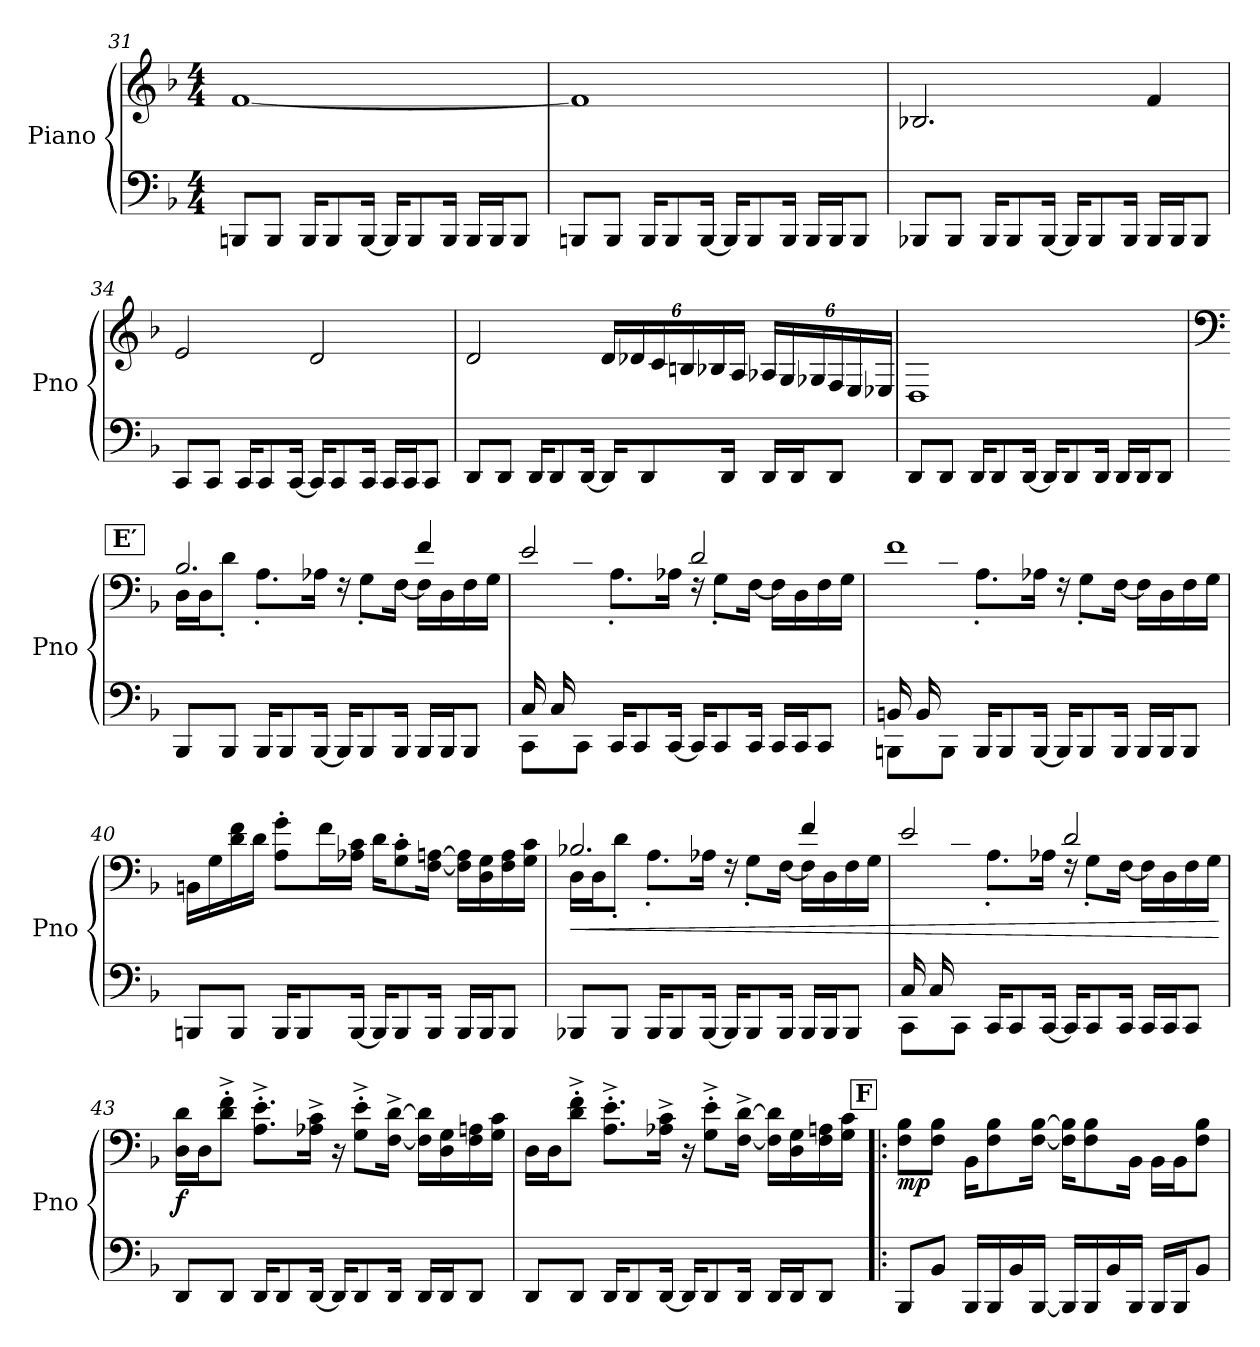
**kern	**kern	**dynam
*part1	*part1	*part1
*staff2	*staff1	*staff1/2
*I"Piano	*	*
*I'Pno	*	*
!!LO:LB:g=z
*clefF4	*clefG2	*
*k[b-]	*k[b-]	*
*M4/4	*M4/4	*
=31	=31	=31
8BBBn/L	[1f	.
8BBB/J	.	.
16BBB/KL	.	.
8BBB/	.	.
[16BBB/Jk	.	.
16BBB/KL]	.	.
8BBB/	.	.
16BBB/Jk	.	.
16BBB/LL	.	.
16BBB/J	.	.
8BBB/J	.	.
=32	=32	=32
8BBBn/L	1f]	.
8BBB/J	.	.
16BBB/KL	.	.
8BBB/	.	.
[16BBB/Jk	.	.
16BBB/KL]	.	.
8BBB/	.	.
16BBB/Jk	.	.
16BBB/LL	.	.
16BBB/J	.	.
8BBB/J	.	.
!!LO:LB:g=z
=33	=33	=33
8BBB-X/L	2.B-X/	.
8BBB-/J	.	.
16BBB-/KL	.	.
8BBB-/	.	.
[16BBB-/Jk	.	.
16BBB-/KL]	.	.
8BBB-/	.	.
16BBB-/Jk	.	.
16BBB-/LL	4f/	.
16BBB-/J	.	.
8BBB-/J	.	.
=34	=34	=34
8CC/L	2e/	.
8CC/J	.	.
16CC/KL	.	.
8CC/	.	.
[16CC/Jk	.	.
16CC/KL]	2d/	.
8CC/	.	.
16CC/Jk	.	.
16CC/LL	.	.
16CC/J	.	.
8CC/J	.	.
!!LO:LB:g=z
=35	=35	=35
8DD/L	2d/	.
8DD/J	.	.
16DD/KL	.	.
8DD/	.	.
[16DD/Jk	.	.
*	*Xbrackettup	*
16DD/KL]	24d/LL	.
.	24d-X/	.
8DD/	.	.
.	24c/	.
.	24Bn/	.
.	24B-X/	.
16DD/Jk	.	.
.	24A/JJ	.
16DD/LL	24A-X/LL	.
.	24G/	.
16DD/J	.	.
.	24G-X/	.
8DD/J	24F/	.
.	24E/	.
.	24E-X/JJ	.
=36	=36	=36
8DD/L	1D	.
8DD/J	.	.
16DD/KL	.	.
8DD/	.	.
[16DD/Jk	.	.
16DD/KL]	.	.
8DD/	.	.
16DD/Jk	.	.
16DD/LL	.	.
16DD/J	.	.
8DD/J	.	.
!!LO:LB:g=z
!!LO:REH:place=s1:a:B:fs=14:t=E′
=37	=37	=37
*	*clefF4	*
*	*^	*
8BBB-/L	2.B-/	16D\LL	.
.	.	16D\J	.
8BBB-/J	.	8d'\J	.
16BBB-/KL	.	8.A'\L	.
8BBB-/	.	.	.
[16BBB-/Jk	.	16A-X\Jk	.
16BBB-/KL]	.	16rF	.
8BBB-/	.	8G'\L	.
16BBB-/Jk	.	[16F\Jk	.
16BBB-/LL	4f/	16F\LL]	.
16BBB-/J	.	16D\	.
8BBB-/J	.	16F\	.
.	.	16G\JJ	.
=38	=38	=38	=38
*^	*	*	*
16C/LL	8CC\L	2e/	8ryy	.
16C/J	.	.	.	.
2..ryy	8CC\J	.	8d'\J	.
.	16CC/KL	.	8.A'\L	.
.	8CC/	.	.	.
.	[16CC/Jk	.	16A-X\Jk	.
.	16CC/KL]	2d/	16rF	.
.	8CC/	.	8G'\L	.
.	16CC/Jk	.	[16F\Jk	.
.	16CC/LL	.	16F\LL]	.
.	16CC/J	.	16D\	.
.	8CC/J	.	16F\	.
.	.	.	16G\JJ	.
!!LO:PB:g=z	!!
=39	=39	=39	=39	=39
16BBn/LL	8BBBn\L	1f	8ryy	.
16BB/J	.	.	.	.
2..ryy	8BBB\J	.	8d'\J	.
.	16BBB/KL	.	8.A'\L	.
.	8BBB/	.	.	.
.	[16BBB/Jk	.	16A-X\Jk	.
.	16BBB/KL]	.	16rF	.
.	8BBB/	.	8G'\L	.
.	16BBB/Jk	.	[16F\Jk	.
.	16BBB/LL	.	16F\LL]	.
.	16BBB/J	.	16D\	.
.	8BBB/J	.	16F\	.
.	.	.	16G\JJ	.
*v	*v	*	*	*
*	*v	*v	*
=40	=40	=40
8BBBn/L	16BBn\LL	.
.	16G\	.
8BBB/J	16d\ 16f\	.
.	16d\JJ	.
16BBB/KL	8A\' 8g\'L	.
8BBB/	.	.
.	16f\L	.
[16BBB/Jk	16A-X\ 16c\JJ	.
16BBB/KL]	16d\KL	.
8BBB/	8G\' 8c\'	.
16BBB/Jk	[16F\ [16An\Jk	.
16BBB/LL	16F\] 16A\]LL	.
16BBB/J	16D\ 16G\	.
8BBB/J	16F\ 16A\	.
.	16G\ 16c\JJ	.
!!LO:LB:g=z
=41	=41	=41
!	!LO:TX:b:i:t=cresc.	!
!	!	!LO:HP:b
*	*^	*
8BBB-X/L	2.B-X/	16D\LL	<
.	.	16D\J	.
8BBB-/J	.	8d'\J	.
16BBB-/KL	.	8.A'\L	.
8BBB-/	.	.	.
[16BBB-/Jk	.	16A-X\Jk	.
16BBB-/KL]	.	16rF	.
8BBB-/	.	8G'\L	.
16BBB-/Jk	.	[16F\Jk	.
16BBB-/LL	4f/	16F\LL]	.
16BBB-/J	.	16D\	.
8BBB-/J	.	16F\	.
.	.	16G\JJ	.
=42	=42	=42	=42
*^	*	*	*
16C/LL	8CC\L	2e/	8ryy	.
16C/J	.	.	.	.
2..ryy	8CC\J	.	8d'\J	.
.	16CC/KL	.	8.A'\L	.
.	8CC/	.	.	.
.	[16CC/Jk	.	16A-X\Jk	.
.	16CC/KL]	2d/	16rF	.
.	8CC/	.	8G'\L	.
.	16CC/Jk	.	[16F\Jk	.
.	16CC/LL	.	16F\LL]	.
.	16CC/J	.	16D\	.
.	8CC/J	.	16F\	.
.	.	.	16G\JJ	.
*v	*v	*	*	*
*	*v	*v	*
.	.	[
!!LO:LB:g=z
=43	=43	=43
!	!	!LO:DY:b
8DD/L	16D\ 16d\LL	f
.	16D\J	.
8DD/J	8d\^' 8f\^'J	.
16DD/KL	8.A\^' 8.e\^'L	.
8DD/	.	.
[16DD/Jk	16A-X\^ 16c\^Jk	.
16DD/KL]	16r	.
8DD/	8G\^' 8e\^'L	.
16DD/Jk	[16F\^ [16d\^Jk	.
16DD/LL	16F\] 16d\]LL	.
16DD/J	16D\ 16G\	.
8DD/J	16F\ 16An\	.
.	16G\ 16c\JJ	.
=44	=44	=44
8DD/L	16D\LL	.
.	16D\J	.
8DD/J	8d\^' 8f\^'J	.
16DD/KL	8.A\^' 8.e\^'L	.
8DD/	.	.
[16DD/Jk	16A-X\^ 16c\^Jk	.
16DD/KL]	16r	.
8DD/	8G\^' 8e\^'L	.
16DD/Jk	[16F\^ [16d\^Jk	.
16DD/LL	16F\] 16d\]LL	.
16DD/J	16D\ 16G\	.
8DD/J	16F\ 16An\	.
.	16G\ 16c\JJ	.
!!LO:LB:g=z
!!LO:REH:place=s1:a:B:fs=14:t=F
=45!|:	=45!|:	=45!|:
!	!	!LO:DY:b
8BBB-/L	8F\ 8B-\L	mp
8BB-/J	8F\ 8B-\J	.
16BBB-/LL	16BB-\KL	.
16BBB-/	8F\ 8B-\	.
16BB-/	.	.
[16BBB-/JJ	[16F\ [16B-\Jk	.
16BBB-/LL]	16F\] 16B-\]KL	.
16BBB-/	8F\ 8B-\	.
16BB-/	.	.
16BBB-/JJ	16BB-\Jk	.
16BBB-/LL	16BB-\LL	.
16BBB-/J	16BB-\J	.
8BB-/J	8F\ 8B-\J	.
=	=	=
*-	*-	*-
